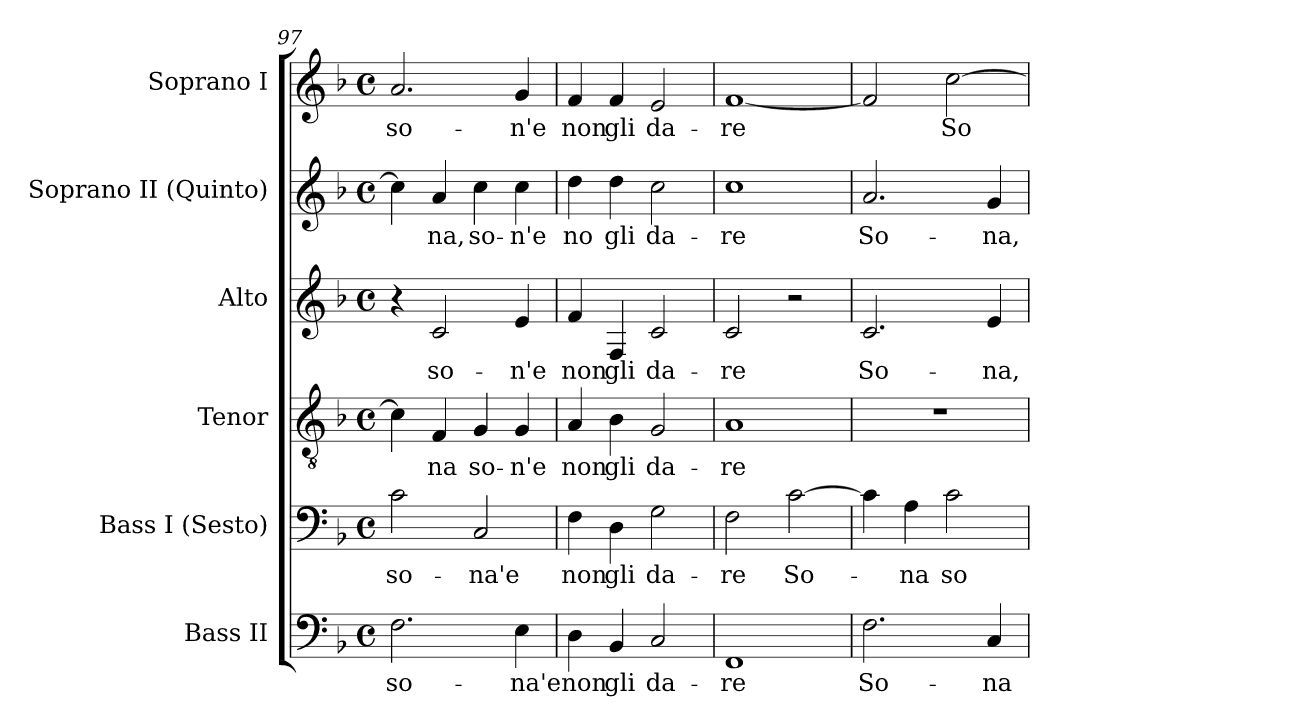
**kern	**text	**kern	**text	**kern	**text	**kern	**text	**kern	**text	**kern	**text
*part6	*part6	*part5	*part5	*part4	*part4	*part3	*part3	*part2	*part2	*part1	*part1
*staff6	*staff6	*staff5	*staff5	*staff4	*staff4	*staff3	*staff3	*staff2	*staff2	*staff1	*staff1
*I"Bass II	*	*I"Bass I (Sesto)	*	*I"Tenor	*	*I"Alto	*	*I"Soprano II (Quinto)	*	*I"Soprano I	*
*I'B.	*	*I'B.	*	*I'T.	*	*I'A.	*	*I'S.	*	*I'S.	*
*clefF4	*	*clefF4	*	*clefGv2	*	*clefG2	*	*clefG2	*	*clefG2	*
*	*	*	*	*ITrd7c12	*	*	*	*	*	*	*
*k[b-]	*	*k[b-]	*	*k[b-]	*	*k[b-]	*	*k[b-]	*	*k[b-]	*
*F:	*	*F:	*	*F:	*	*F:	*	*F:	*	*F:	*
*M4/4	*	*M4/4	*	*M4/4	*	*M4/4	*	*M4/4	*	*M4/4	*
*met(c)	*	*met(c)	*	*met(c)	*	*met(c)	*	*met(c)	*	*met(c)	*
=97	=97	=97	=97	=97	=97	=97	=97	=97	=97	=97	=97
!	!LO:LY:b:color=#000000	!	!	!	!	!	!	!	!	!	!
!	!	!	!LO:LY:b:color=#000000	!	!	!	!	!	!	!	!
!	!	!	!	!	!	!	!	!	!	!	!LO:LY:b:color=#000000
2.Fi\	so-	2ci\	so-	4Ci\]	.	4r	.	4cci\]	.	2.ai/	so-
!	!	!	!	!	!LO:LY:b:color=#000000	!	!	!	!	!	!
!	!	!	!	!	!	!	!LO:LY:b:color=#000000	!	!	!	!
!	!	!	!	!	!	!	!	!	!LO:LY:b:color=#000000	!	!
.	.	.	.	4FFi/	-na	2ci/	so-	4ai/	-na,	.	.
!	!	!	!LO:LY:b:color=#000000	!	!	!	!	!	!	!	!
!	!	!	!	!	!LO:LY:b:color=#000000	!	!	!	!	!	!
!	!	!	!	!	!	!	!	!	!LO:LY:b:color=#000000	!	!
.	.	2Ci/	-na'e	4GGi/	so-	.	.	4cci\	so-	.	.
!	!LO:LY:b:color=#000000	!	!	!	!	!	!	!	!	!	!
!	!	!	!	!	!LO:LY:b:color=#000000	!	!	!	!	!	!
!	!	!	!	!	!	!	!LO:LY:b:color=#000000	!	!	!	!
!	!	!	!	!	!	!	!	!	!LO:LY:b:color=#000000	!	!
!	!	!	!	!	!	!	!	!	!	!	!LO:LY:b:color=#000000
4Ei\	-na'e	.	.	4GGi/	-n'e	4ei/	-n'e	4cci\	-n'e	4gi/	-n'e
=98	=98	=98	=98	=98	=98	=98	=98	=98	=98	=98	=98
!	!LO:LY:b:color=#000000	!	!	!	!	!	!	!	!	!	!
!	!	!	!LO:LY:b:color=#000000	!	!	!	!	!	!	!	!
!	!	!	!	!	!LO:LY:b:color=#000000	!	!	!	!	!	!
!	!	!	!	!	!	!	!LO:LY:b:color=#000000	!	!	!	!
!	!	!	!	!	!	!	!	!	!LO:LY:b:color=#000000	!	!
!	!	!	!	!	!	!	!	!	!	!	!LO:LY:b:color=#000000
4Di\	non	4Fi\	non	4AAi/	non	4fi/	non	4ddi\	no	4fi/	non
!	!LO:LY:b:color=#000000	!	!	!	!	!	!	!	!	!	!
!	!	!	!LO:LY:b:color=#000000	!	!	!	!	!	!	!	!
!	!	!	!	!	!LO:LY:b:color=#000000	!	!	!	!	!	!
!	!	!	!	!	!	!	!LO:LY:b:color=#000000	!	!	!	!
!	!	!	!	!	!	!	!	!	!LO:LY:b:color=#000000	!	!
!	!	!	!	!	!	!	!	!	!	!	!LO:LY:b:color=#000000
4BB-i/	gli	4Di\	gli	4BB-i\	gli	4Fi/	gli	4ddi\	gli	4fi/	gli
!	!LO:LY:b:color=#000000	!	!	!	!	!	!	!	!	!	!
!	!	!	!LO:LY:b:color=#000000	!	!	!	!	!	!	!	!
!	!	!	!	!	!LO:LY:b:color=#000000	!	!	!	!	!	!
!	!	!	!	!	!	!	!LO:LY:b:color=#000000	!	!	!	!
!	!	!	!	!	!	!	!	!	!LO:LY:b:color=#000000	!	!
!	!	!	!	!	!	!	!	!	!	!	!LO:LY:b:color=#000000
2Ci/	da-	2Gi\	da-	2GGi/	da-	2ci/	da-	2cci\	da-	2ei/	da-
=99	=99	=99	=99	=99	=99	=99	=99	=99	=99	=99	=99
!	!LO:LY:b:color=#000000	!	!	!	!	!	!	!	!	!	!
!	!	!	!LO:LY:b:color=#000000	!	!	!	!	!	!	!	!
!	!	!	!	!	!LO:LY:b:color=#000000	!	!	!	!	!	!
!	!	!	!	!	!	!	!LO:LY:b:color=#000000	!	!	!	!
!	!	!	!	!	!	!	!	!	!LO:LY:b:color=#000000	!	!
!	!	!	!	!	!	!	!	!	!	!	!LO:LY:b:color=#000000
1FFi	-re	2Fi\	-re	1AAi	-re	2ci/	-re	1cci	-re	[1fi	-re
!	!	!	!LO:LY:b:color=#000000	!	!	!	!	!	!	!	!
.	.	[2ci\	So-	.	.	2r	.	.	.	.	.
=100	=100	=100	=100	=100	=100	=100	=100	=100	=100	=100	=100
!	!LO:LY:b:color=#000000	!	!	!	!	!	!	!	!	!	!
!	!	!	!	!	!	!	!LO:LY:b:color=#000000	!	!	!	!
!	!	!	!	!	!	!	!	!	!LO:LY:b:color=#000000	!	!
2.Fi\	So-	4ci\]	.	1r	.	2.ci/	So-	2.ai/	So-	2fi/]	.
!	!	!	!LO:LY:b:color=#000000	!	!	!	!	!	!	!	!
.	.	4Ai\	-na	.	.	.	.	.	.	.	.
!	!	!	!LO:LY:b:color=#000000	!	!	!	!	!	!	!	!
!	!	!	!	!	!	!	!	!	!	!	!LO:LY:b:color=#000000
.	.	2ci\	so-	.	.	.	.	.	.	[2cci\	So-
!	!LO:LY:b:color=#000000	!	!	!	!	!	!	!	!	!	!
!	!	!	!	!	!	!	!LO:LY:b:color=#000000	!	!	!	!
!	!	!	!	!	!	!	!	!	!LO:LY:b:color=#000000	!	!
4Ci/	-na	.	.	.	.	4ei/	-na,	4gi/	-na,	.	.
=	=	=	=	=	=	=	=	=	=	=	=
*-	*-	*-	*-	*-	*-	*-	*-	*-	*-	*-	*-
